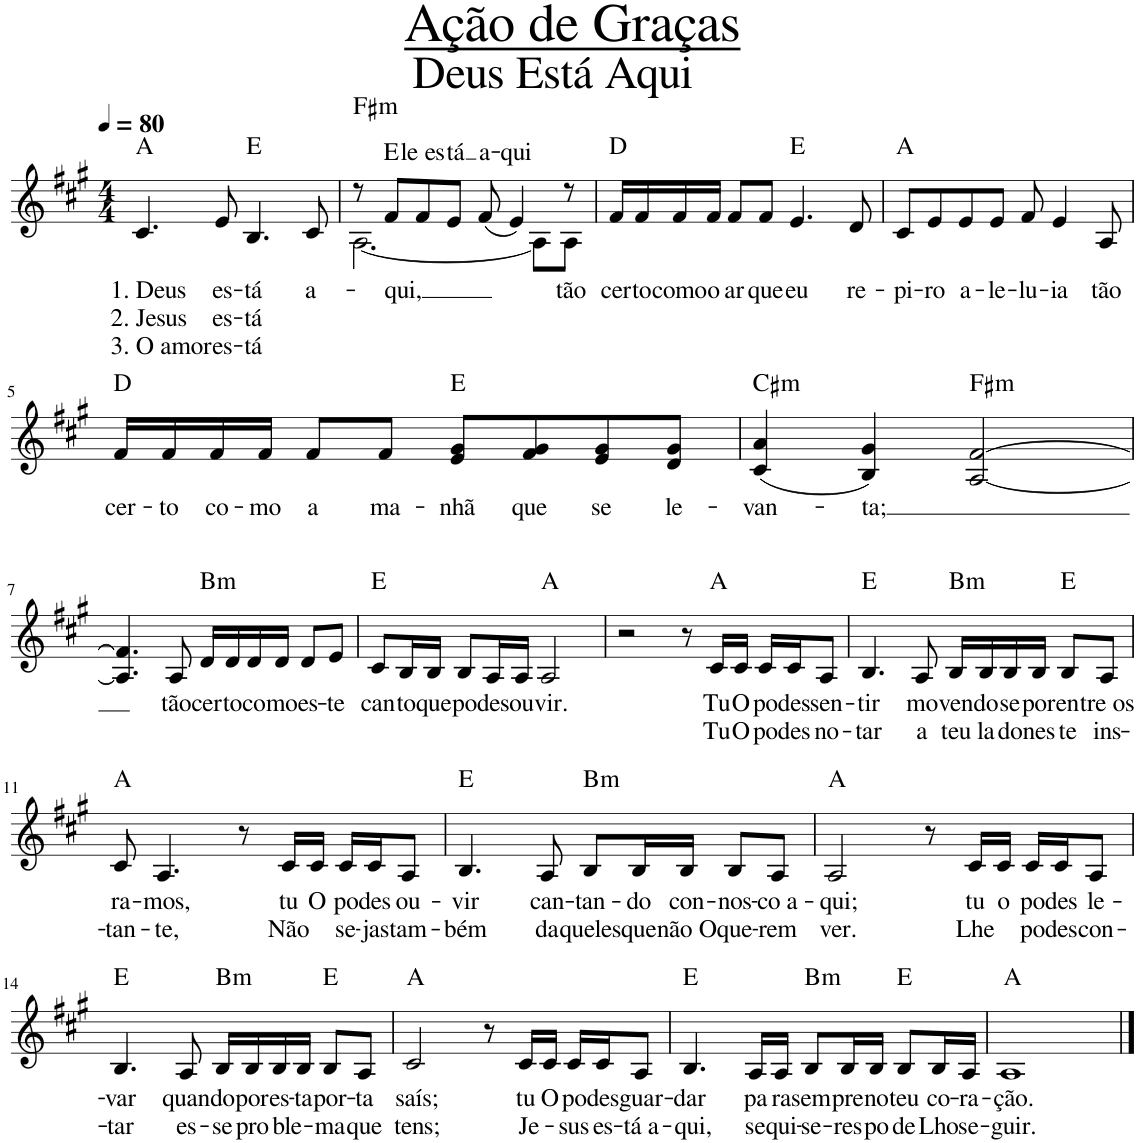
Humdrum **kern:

**kern	**text	**text	**text	**harte
*part1	*part1	*part1	*part1	*part1
*staff1	*staff1	*staff1	*staff1	*
*I"Voz	*	*	*	*
*I'Vo.	*	*	*	*
*clefG2	*	*	*	*
*k[f#c#g#]	*	*	*	*
*M4/4	*	*	*	*
*MM80	*	*	*	*
=1	=1	=1	=1	=1
!LO:TX:a:t=Ação de Graças	!	!	!	!
!LO:TX:a:t=Deus Está Aqui	!	!	!	!
!	!LO:LY:b	!LO:LY:b	!LO:LY:b	!
4.c#/	1. Deus	2. Jesus	3. O amor	A:maj
!	!LO:LY:b	!LO:LY:b	!LO:LY:b	!
8e/	es-	es-	es-	.
!	!LO:LY:b	!LO:LY:b	!LO:LY:b	!
4.B/	-tá	-tá	-tá	E:maj
!	!LO:LY:b	!	!	!
8c#/	a-	.	.	.
=2	=2	=2	=2	=2
*^	*	*	*	*
!	!	!	!	!	!LO:H:kt=m
8r	[2.A\	.	.	.	F#:min
!	!	!LO:LY:b	!LO:LY:a	!	!
8f#/L	.	-qui,	E-	.	.
!	!	!	!LO:LY:a	!	!
8f#/	.	.	-le es	.	.
!	!	!	!LO:LY:a	!	!
8e/J	.	.	tá	.	.
!	!	!	!LO:LY:a	!	!
(<8f#/	.	.	a-	.	.
!	!	!	!LO:LY:a	!	!
4e/)	.	.	-qui	.	.
.	8A\L]	.	.	.	.
!	!	!LO:LY:b	!	!	!
8r	8A\J	tão	.	.	.
=3	=3	=3	=3	=3	=3
!	!	!LO:LY:b	!	!	!
*v	*v	*	*	*	*
16f#/LL	cer-	.	.	D:maj
!	!LO:LY:b	!	!	!
16f#/	-to	.	.	.
!	!LO:LY:b	!	!	!
16f#/	como	.	.	.
!	!LO:LY:b	!	!	!
16f#/JJ	o	.	.	.
!	!LO:LY:b	!	!	!
8f#/L	ar	.	.	.
!	!LO:LY:b	!	!	!
8f#/J	que	.	.	.
!	!LO:LY:b	!	!	!
4.e/	eu	.	.	E:maj
!	!LO:LY:b	!	!	!
8d/	re-	.	.	.
=4	=4	=4	=4	=4
!	!LO:LY:b	!	!	!
8c#/L	-pi-	.	.	A:maj
!	!LO:LY:b	!	!	!
8e/	-ro	.	.	.
!	!LO:LY:b	!	!	!
8e/	a-	.	.	.
!	!LO:LY:b	!	!	!
8e/J	-le-	.	.	.
!	!LO:LY:b	!	!	!
8f#/	-lu-	.	.	.
!	!LO:LY:b	!	!	!
4e/	-ia	.	.	.
!	!LO:LY:b	!	!	!
8A/	tão	.	.	.
!!LO:LB:g=z
=5	=5	=5	=5	=5
!	!LO:LY:b	!	!	!
16f#/LL	cer-	.	.	D:maj
!	!LO:LY:b	!	!	!
16f#/	-to	.	.	.
!	!LO:LY:b	!	!	!
16f#/	co-	.	.	.
!	!LO:LY:b	!	!	!
16f#/JJ	-mo	.	.	.
!	!LO:LY:b	!	!	!
8f#/L	a	.	.	.
!	!LO:LY:b	!	!	!
8f#/J	ma-	.	.	.
!	!LO:LY:b	!	!	!
8e/ 8g#/L	-nhã	.	.	E:maj
!	!LO:LY:b	!	!	!
8f#/ 8g#/	que	.	.	.
!	!LO:LY:b	!	!	!
8e/ 8g#/	se	.	.	.
!	!LO:LY:b	!	!	!
8d/ 8g#/J	le-	.	.	.
=6	=6	=6	=6	=6
!	!LO:LY:b	!	!	!LO:H:kt=m
(4c#/ 4a/	-van-	.	.	C#:min
!	!LO:LY:b	!	!	!
4B/ 4g#/)	-ta;	.	.	.
!	!	!	!	!LO:H:kt=m
[2A/ [2f#/	.	.	.	F#:min
!!LO:LB:g=z
=7	=7	=7	=7	=7
4.A/] 4.f#/]	.	.	.	.
!	!LO:LY:b	!	!	!
8A/	tão	.	.	.
!	!LO:LY:b	!	!	!LO:H:kt=m
16d/LL	cer-	.	.	B:min
!	!LO:LY:b	!	!	!
16d/	-to	.	.	.
!	!LO:LY:b	!	!	!
16d/	co-	.	.	.
!	!LO:LY:b	!	!	!
16d/JJ	-mo	.	.	.
!	!LO:LY:b	!	!	!
8d/L	es-	.	.	.
!	!LO:LY:b	!	!	!
8e/J	-te	.	.	.
=8	=8	=8	=8	=8
!	!LO:LY:b	!	!	!
8c#/L	can-	.	.	E:maj
!	!LO:LY:b	!	!	!
16B/L	-to	.	.	.
!	!LO:LY:b	!	!	!
16B/JJ	que	.	.	.
!	!LO:LY:b	!	!	!
8B/L	po-	.	.	.
!	!LO:LY:b	!	!	!
16A/L	-des	.	.	.
!	!LO:LY:b	!	!	!
16A/JJ	ou-	.	.	.
!	!LO:LY:b	!	!	!
2A/	-vir.	.	.	A:maj
=9	=9	=9	=9	=9
2r	.	.	.	.
8r	.	.	.	.
!	!LO:LY:b	!LO:LY:b	!	!
16c#/LL	Tu	Tu	.	A:maj
!	!LO:LY:b	!LO:LY:b	!	!
16c#/JJ	O	O	.	.
!	!LO:LY:b	!LO:LY:b	!	!
16c#/LL	po-	po-	.	.
!	!LO:LY:b	!LO:LY:b	!	!
16c#/J	-des	-des	.	.
!	!LO:LY:b	!LO:LY:b	!	!
8A/J	sen-	no-	.	.
=10	=10	=10	=10	=10
!	!LO:LY:b	!LO:LY:b	!	!
4.B/	-tir	-tar	.	E:maj
!	!LO:LY:b	!LO:LY:b	!	!
8A/	mo-	a	.	.
!	!LO:LY:b	!LO:LY:b	!	!LO:H:kt=m
16B/LL	-ven-	teu	.	B:min
!	!LO:LY:b	!LO:LY:b	!	!
16B/	-do-	la-	.	.
!	!LO:LY:b	!LO:LY:b	!	!
16B/	-se	-do	.	.
!	!LO:LY:b	!LO:LY:b	!	!
16B/JJ	por	nes-	.	.
!	!LO:LY:b	!LO:LY:b	!	!
8B/L	en-	-te	.	E:maj
!	!LO:LY:b	!LO:LY:b	!	!
8A/J	-tre os	ins-	.	.
!!LO:LB:g=z
=11	=11	=11	=11	=11
!	!LO:LY:b	!LO:LY:b	!	!
8c#/	ra-	-tan-	.	A:maj
!	!LO:LY:b	!LO:LY:b	!	!
4.A/	-mos,	-te,	.	.
8r	.	.	.	.
!	!LO:LY:b	!LO:LY:b	!	!
16c#/LL	tu	Não	.	.
!	!LO:LY:b	!	!	!
16c#/JJ	O	.	.	.
!	!LO:LY:b	!LO:LY:b	!	!
16c#/LL	po-	se-	.	.
!	!LO:LY:b	!LO:LY:b	!	!
16c#/J	-des	-jas	.	.
!	!LO:LY:b	!LO:LY:b	!	!
8A/J	ou-	tam-	.	.
=12	=12	=12	=12	=12
!	!LO:LY:b	!LO:LY:b	!	!
4.B/	-vir	-bém	.	E:maj
!	!LO:LY:b	!LO:LY:b	!	!
8A/	can-	da-	.	.
!	!LO:LY:b	!LO:LY:b	!	!LO:H:kt=m
8B/L	-tan-	-queles	.	B:min
!	!LO:LY:b	!LO:LY:b	!	!
16B/L	-do	que	.	.
!	!LO:LY:b	!LO:LY:b	!	!
16B/JJ	con-	não O	.	.
!	!LO:LY:b	!LO:LY:b	!	!
8B/L	-nos-	que-	.	.
!	!LO:LY:b	!LO:LY:b	!	!
8A/J	-co a-	-rem	.	.
=13	=13	=13	=13	=13
!	!LO:LY:b	!LO:LY:b	!	!
2A/	-qui;	ver.	.	A:maj
8r	.	.	.	.
!	!LO:LY:b	!LO:LY:b	!	!
16c#/LL	tu	Lhe	.	.
!	!LO:LY:b	!	!	!
16c#/JJ	o	.	.	.
!	!LO:LY:b	!LO:LY:b	!	!
16c#/LL	po-	po-	.	.
!	!LO:LY:b	!LO:LY:b	!	!
16c#/J	-des	-des	.	.
!	!LO:LY:b	!LO:LY:b	!	!
8A/J	le-	con-	.	.
!!LO:LB:g=z
=14	=14	=14	=14	=14
!	!LO:LY:b	!LO:LY:b	!	!
4.B/	-var	-tar	.	E:maj
!	!LO:LY:b	!LO:LY:b	!	!
8A/	quan-	es-	.	.
!	!LO:LY:b	!LO:LY:b	!	!LO:H:kt=m
16B/LL	-do	-se	.	B:min
!	!LO:LY:b	!LO:LY:b	!	!
16B/	por	pro-	.	.
!	!LO:LY:b	!LO:LY:b	!	!
16B/	es-	-ble-	.	.
!	!LO:LY:b	!	!	!
16B/JJ	-ta	.	.	.
!	!LO:LY:b	!LO:LY:b	!	!
8B/L	por-	-ma	.	E:maj
!	!LO:LY:b	!LO:LY:b	!	!
8A/J	-ta	que	.	.
=15	=15	=15	=15	=15
!	!LO:LY:b	!LO:LY:b	!	!
2c#/	saís;	tens;	.	A:maj
8r	.	.	.	.
!	!LO:LY:b	!LO:LY:b	!	!
16c#/LL	tu	Je-	.	.
!	!LO:LY:b	!	!	!
16c#/JJ	O	.	.	.
!	!LO:LY:b	!LO:LY:b	!	!
16c#/LL	po-	-sus	.	.
!	!LO:LY:b	!LO:LY:b	!	!
16c#/J	-des	es-	.	.
!	!LO:LY:b	!LO:LY:b	!	!
8A/J	guar-	-tá a-	.	.
=16	=16	=16	=16	=16
!	!LO:LY:b	!LO:LY:b	!	!
4.B/	-dar	-qui,	.	E:maj
!	!LO:LY:b	!LO:LY:b	!	!
16A/LL	pa-	se	.	.
!	!LO:LY:b	!LO:LY:b	!	!
16A/JJ	-ra	qui-	.	.
!	!LO:LY:b	!LO:LY:b	!	!LO:H:kt=m
8B/L	sem-	-se-	.	B:min
!	!LO:LY:b	!LO:LY:b	!	!
16B/L	-pre	-res	.	.
!	!LO:LY:b	!LO:LY:b	!	!
16B/JJ	no	po-	.	.
!	!LO:LY:b	!LO:LY:b	!	!
8B/L	teu	-de-	.	E:maj
!	!LO:LY:b	!LO:LY:b	!	!
16B/L	co-	-Lho	.	.
!	!LO:LY:b	!LO:LY:b	!	!
16A/JJ	-ra-	se-	.	.
=17	=17	=17	=17	=17
!	!LO:LY:b	!LO:LY:b	!	!
1A	-ção.	-guir.	.	A:maj
==	==	==	==	==
*-	*-	*-	*-	*-
